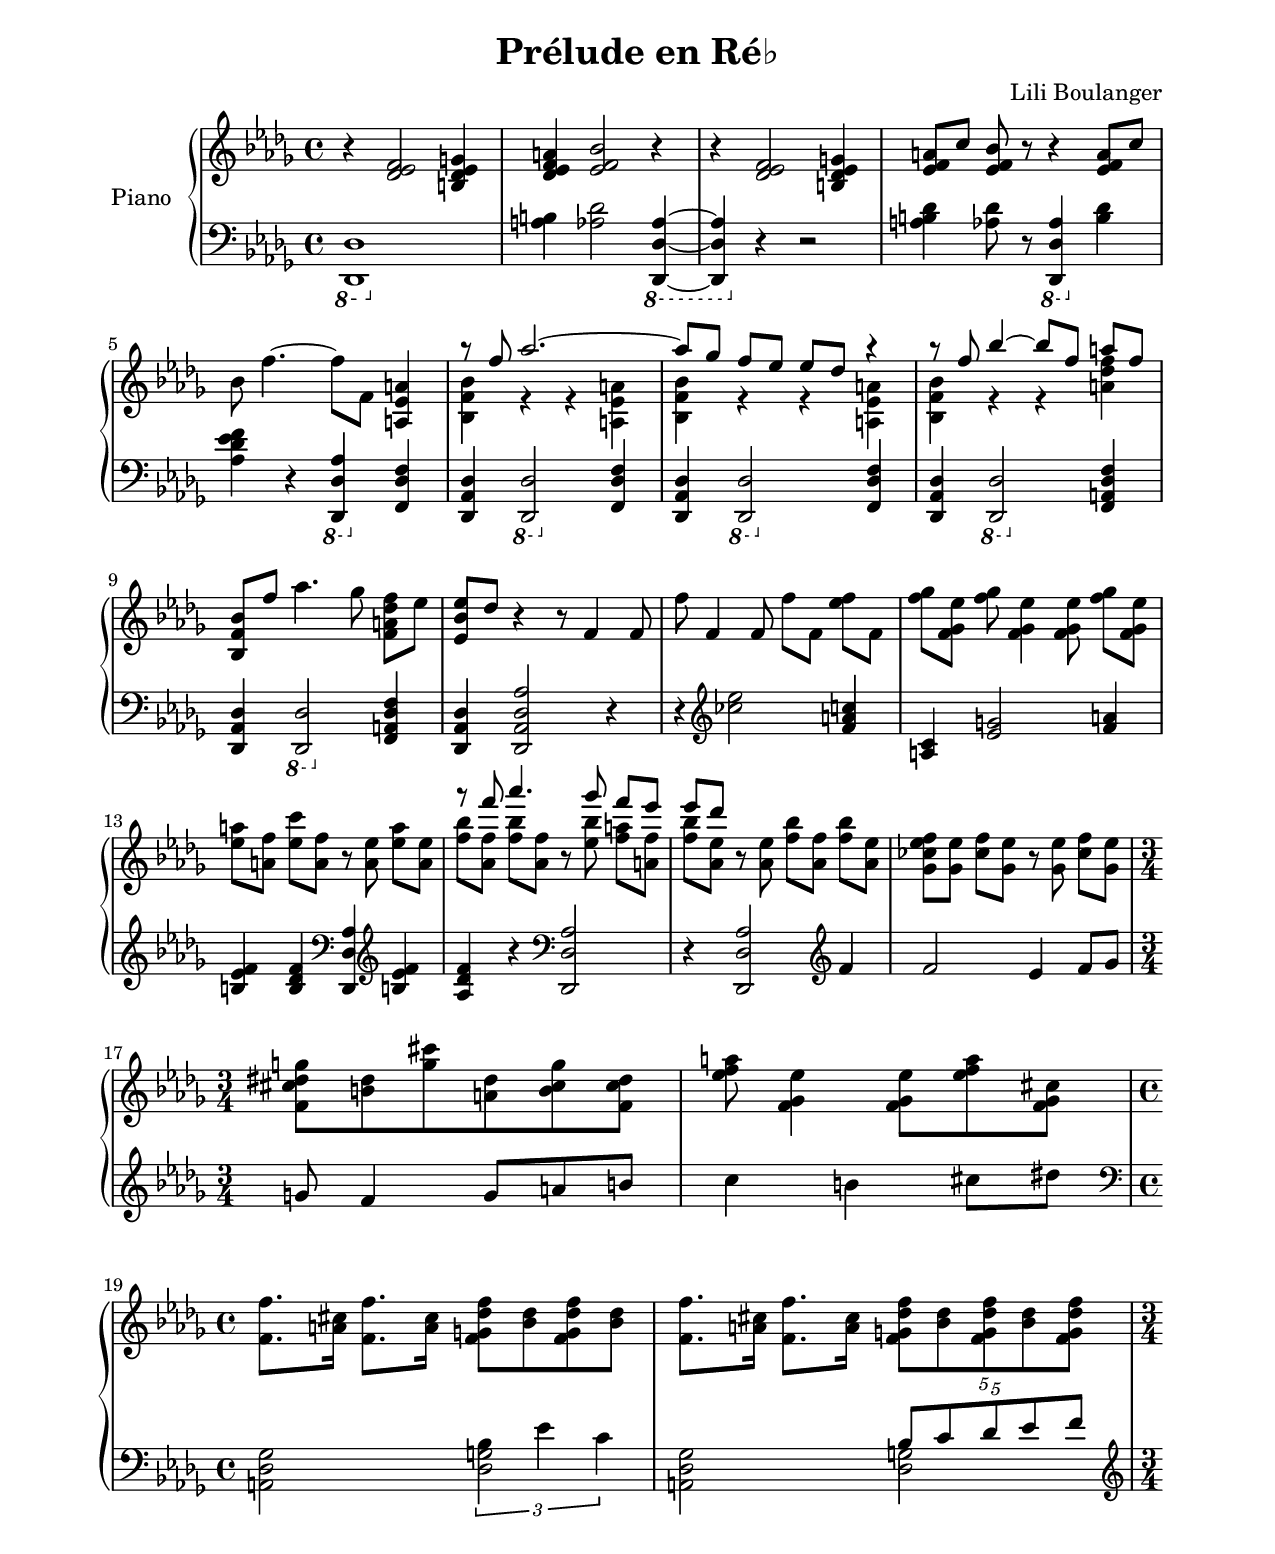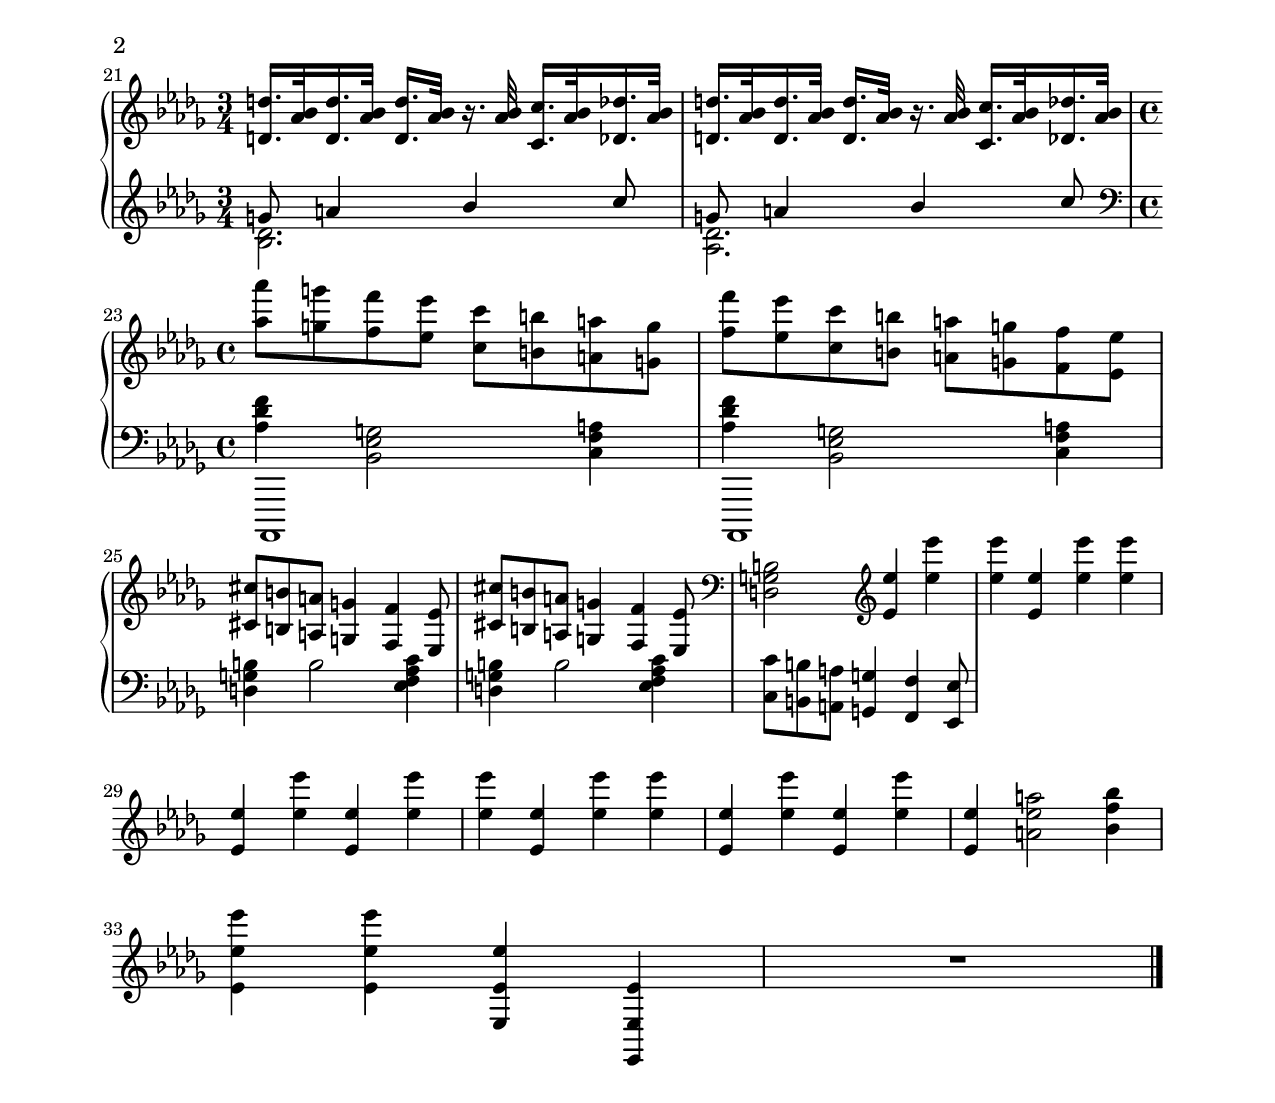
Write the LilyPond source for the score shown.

\version "2.24.0"

\include "settings.ily"
\include "style.ily"

\header {
  title = \markup { "Prélude en Ré♭" }
  composer = "Lili Boulanger"
}

key_signature = \key df \major

beam_override = {
  \set Timing.beamExceptions = #'()
  \set Timing.baseMoment = #(ly:make-moment 1/4)
  \set Timing.beatStructure = 1,1,1,1
}

middle = \relative c'' {
  <bf' f>8 <f af,> <bf f> <f af,> r <bf ef,> <a f> <f a,> |
  <bf f>8 <ef, af,> r <ef af,> <bf' f> <f af,> <bf f> <ef, af,> |
  <f ef cf gf>8 <ef gf,> <f cf> <ef gf,> r <ef gf,> <f cf> <ef gf,> |
}

upper = \relative c' {
  \clef treble
  \key_signature
  \time 4/4

  r4 <df ef f>2 <b df ef g>4 |
  <df ef f a> <ef f bf>2 r4 |
  r <df ef f>2 <b df ef g>4 |
  <ef f a>8 c' <ef, f bf> r r4 <ef f a>8 c' |

  bf8 f'4.~ f8 f, <a ef a,>4 |
  <<
    \new Voice {
      \voiceOne r8 f' af2.~ |
      af8 gf f ef ef df r4 |
      r8 f bf4~ bf8 f a f |
    }
    \new Voice {
      \voiceTwo <bf,, f' bf>4 r r <a ef' a> |
      <bf' f bf,> r r <a ef a,> |
      <bf f bf,> r r <f' df a> |
    }
  >>

  <bf,, f' bf>8 f'' af4. gf8 <f, a df f> ef' |
  <ef, bf' ef> df' r4 r8 f,4 f8 |
  f' f,4 f8 f'8 f, <ef'  f> f, |
  <f' gf> <ef gf, f> <f gf> <ef gf, f>4 <ef gf, f>8 <f gf> <ef gf, f> |

  <a ef> <f a,> <c' ef,> <f, a,> r <ef a,> <a ef> <ef a,> |

  <<
    \new Voice {
      \voiceOne
      r8 f' af4. gf8 f ef |
      ef df s2. |
    }
    \middle
  >>

  \time 3/4

  <g, ds cs f,>8 <b, ds> <g' cs> <ds a> <g cs, b> <ds cs f,> |
  <a' f ef> <ef gf, f>4 <ef gf, f>8 <a f ef> <cs, gf f> |

  \time 4/4
  <f f,>8. <cs a>16 <f f,>8. <cs a>16 <f df g, f>8 <df bf> <f df g, f> <df bf> |
  <f f,>8. <cs a>16 <f f,>8. <cs a>16
  \tuplet 5/4 { <f df g, f>8 <df bf> <f df g, f> <df bf> <f df g, f> } |

  \time 3/4

  \repeat unfold 2 {
    <d d,>16. <af bf>32 <d d,>16. <af bf>32 <d d,>16. <af bf>32
    r16. <af bf>32 <c c,>16. <af bf>32 <df df,>16. <af bf>32 |
  }

  \time 4/4

  <af'' af,>8 <g g,> <f f,> <ef ef,> <c c,> <b b,> <a a,> <g g,> |
  <f' f,> <ef ef,> <c c,> <b b,> <a a,> <g g,> <f f,> <ef ef,> |
  \repeat unfold 2 {
    <cs cs,> <b b,> <a a,> <g g,>4 <f f,> <ef ef,>8 |
  }

  \clef "bass"
  <b g d>2

  \clef "treble"
  <ef ef'>4 <ef' ef'> |
  <ef ef'> <ef, ef'> <ef' ef'> <ef ef'> |
  <ef, ef'> <ef' ef'> <ef, ef'> <ef' ef'> |
  <ef ef'> <ef, ef'> <ef' ef'> <ef ef'> |
  <ef, ef'> <ef' ef'> <ef, ef'> <ef' ef'> |
  <ef, ef'> <a' ef a,>2 <bf f bf,>4 |
  <ef ef, ef,> <ef ef, ef,> <ef, ef, ef,> <ef, ef, ef,> |
  R1 |

  \bar "|."
}

lower = \relative c {
  \clef bass
  \key_signature
  \time 4/4
  \beam_override

  \ottava #-1 <df, df,>1 \ottava #0 |
  <a'' b>4 <af df>2 \ottava #-1 <df,,, df' af'>4~ |
  <df df' af'>4 \ottava #0 r4 r2 |
  <a''' b df>4 <af df>8 r \ottava #-1 <df,,, df' af'>4 \ottava #0 <b''' df>4 |

  <af df ef f> r \ottava #-1 <df,,, df' af'> \ottava #0 <f' df' f> |
  \repeat unfold 2 {
    <df af' df> \ottava #-1 <df, df'>2 \ottava #0 <f' df' f>4 |
  }

  \repeat unfold 2 {
    <df af' df> \ottava #-1 <df, df'>2 \ottava #0 <f' a df f>4 |
  }
  <df af' df> <df af' df af'>2 r4 |
  r

  \clef "treble"
  <cf''' ef>2 <f, a c>4 |
  <c a> <ef g>2 <f a>4 |

  <f ef b> <f df b>

  \clef "bass"
  <df,, df' af'>

  \clef "treble"
  <f'' ef b>

  <f df af> r

  \clef "bass"
  <df,, df' af'>2 |

  r4 <df df' af'>2

  \clef "treble"
  f''4 |
  f2 ef4 f8 gf |

  \time 3/4

  g8 f4 g8 a b |
  c4 b cs8 ds |

  \time 4/4
  \clef "bass"
  <a,, df gf>2
  <<
    \tuplet 3/2 { bf'4 ef c }
    <df, g>2
  >> |

  <a df gf>2
  <<
    \new Voice { \voiceOne \tuplet 5/4 { bf'8 c df ef f } }
    \new Voice { \voiceTwo <df, g>2 }
  >> |

  \clef "treble"
  <<
    \new Voice { \voiceOne g'8 a4 bf c8 }
    \new Voice { \voiceTwo <bf, df>2. }
  >> |

  <<
    \new Voice { \voiceOne g'8 a4 bf c8 }
    \new Voice { \voiceTwo <af, df>2. }
  >> |

  \time 4/4
  \clef "bass"
  \repeat unfold 2 {
    <<
      { <af df f>4 <g ef bf>2 <a f c>4 }
      \new Voice { af,,,1 }
    >> |
  }

  \repeat unfold 2 {
    <b''' g d>4 b2 <c af f ef>4 |
  }

  <c c,>8 <b b,> <a a,> <g g,>4 <f f,> <ef ef,>8 |
}

\layout {
  \context {
    \Score
    \consists #(set-bars-per-line '(4))
  }
}

\score {
  \new PianoStaff \with {
    instrumentName = "Piano"
  } {
    <<
      \new Staff = "upper" \upper
      \new Staff = "lower" \lower
    >>
  }
}
